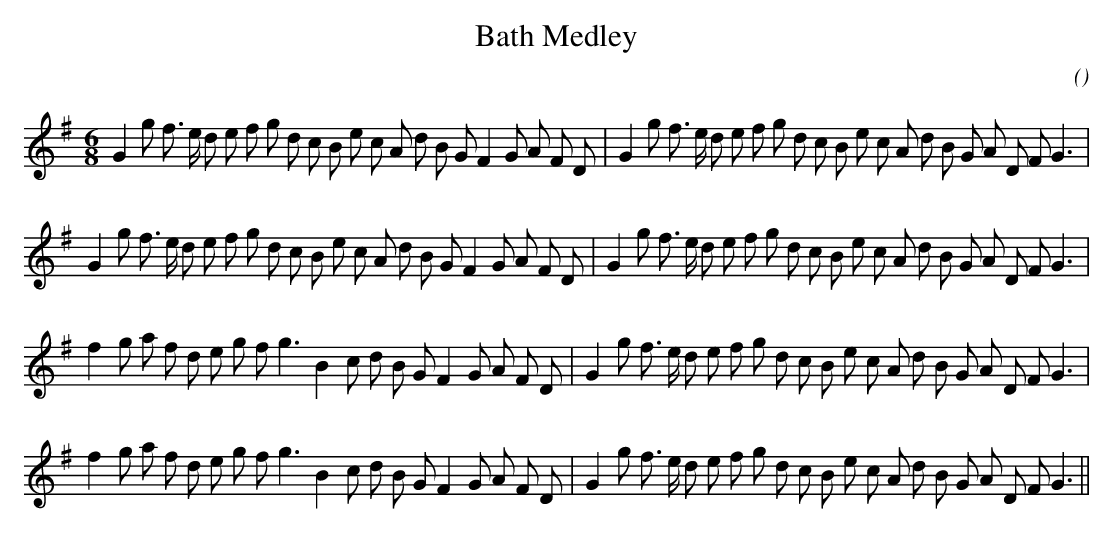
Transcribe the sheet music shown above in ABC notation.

X:1
T: Bath Medley
C:
O:
M:6/8
K:G
K:G
M:6/8
L:1/16
G4 g2 f3 e d2 e2 f2 g2 d2 c2 B2 e2 c2 A2 d2 B2 G2 F4 G2 A2 F2 D2 |G4 g2 f3 e d2 e2 f2 g2 d2 c2 B2 e2 c2 A2 d2 B2 G2 A2 D2 F2 G6 |
G4 g2 f3 e d2 e2 f2 g2 d2 c2 B2 e2 c2 A2 d2 B2 G2 F4 G2 A2 F2 D2 |G4 g2 f3 e d2 e2 f2 g2 d2 c2 B2 e2 c2 A2 d2 B2 G2 A2 D2 F2 G6 |
f4 g2 a2 f2 d2 e2 g2 f2 g6 B4 c2 d2 B2 G2 F4 G2 A2 F2 D2 |G4 g2 f3 e d2 e2 f2 g2 d2 c2 B2 e2 c2 A2 d2 B2 G2 A2 D2 F2 G6 |
f4 g2 a2 f2 d2 e2 g2 f2 g6 B4 c2 d2 B2 G2 F4 G2 A2 F2 D2 |G4 g2 f3 e d2 e2 f2 g2 d2 c2 B2 e2 c2 A2 d2 B2 G2 A2 D2 F2 G6 ||
